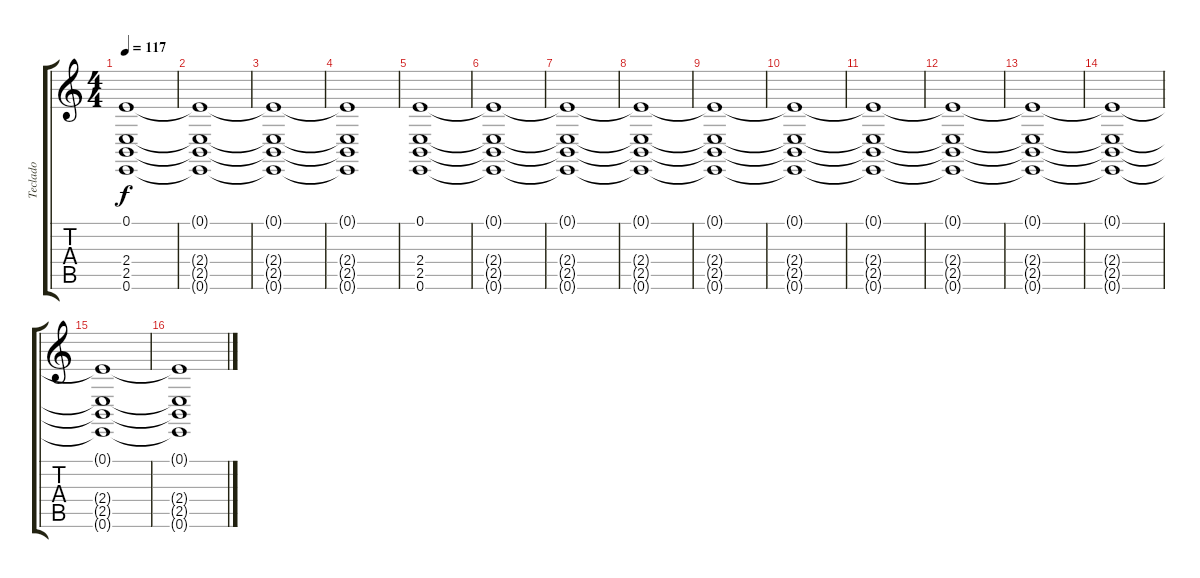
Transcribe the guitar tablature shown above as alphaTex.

\track ("Teclado" "Teclado") {instrument stringensemble2}
\staff {score tabs}
\tuning (E4 B3 G3 D3 A2 E2) {hide}
\ts (4 4)
\tempo 117
\clef g2
\ks c
(0.1{t} 2.4{t} 2.5{t} 0.6{t}).1{dy f} |
(0.1{t} 2.4{t} 2.5{t} 0.6{t}).1 |
(0.1{t} 2.4{t} 2.5{t} 0.6{t}).1 |
(0.1{t} 2.4{t} 2.5{t} 0.6{t}).1 |
(0.1 2.4 2.5 0.6).1 |
(0.1{t} 2.4{t} 2.5{t} 0.6{t}).1 |
(0.1{t} 2.4{t} 2.5{t} 0.6{t}).1 |
(0.1{t} 2.4{t} 2.5{t} 0.6{t}).1 |
(0.1{t} 2.4{t} 2.5{t} 0.6{t}).1 |
(0.1{t} 2.4{t} 2.5{t} 0.6{t}).1 |
(0.1{t} 2.4{t} 2.5{t} 0.6{t}).1 |
(0.1{t} 2.4{t} 2.5{t} 0.6{t}).1 |
(0.1{t} 2.4{t} 2.5{t} 0.6{t}).1 |
(0.1{t} 2.4{t} 2.5{t} 0.6{t}).1 |
(0.1{t} 2.4{t} 2.5{t} 0.6{t}).1 |
(0.1{t} 2.4{t} 2.5{t} 0.6{t}).1
